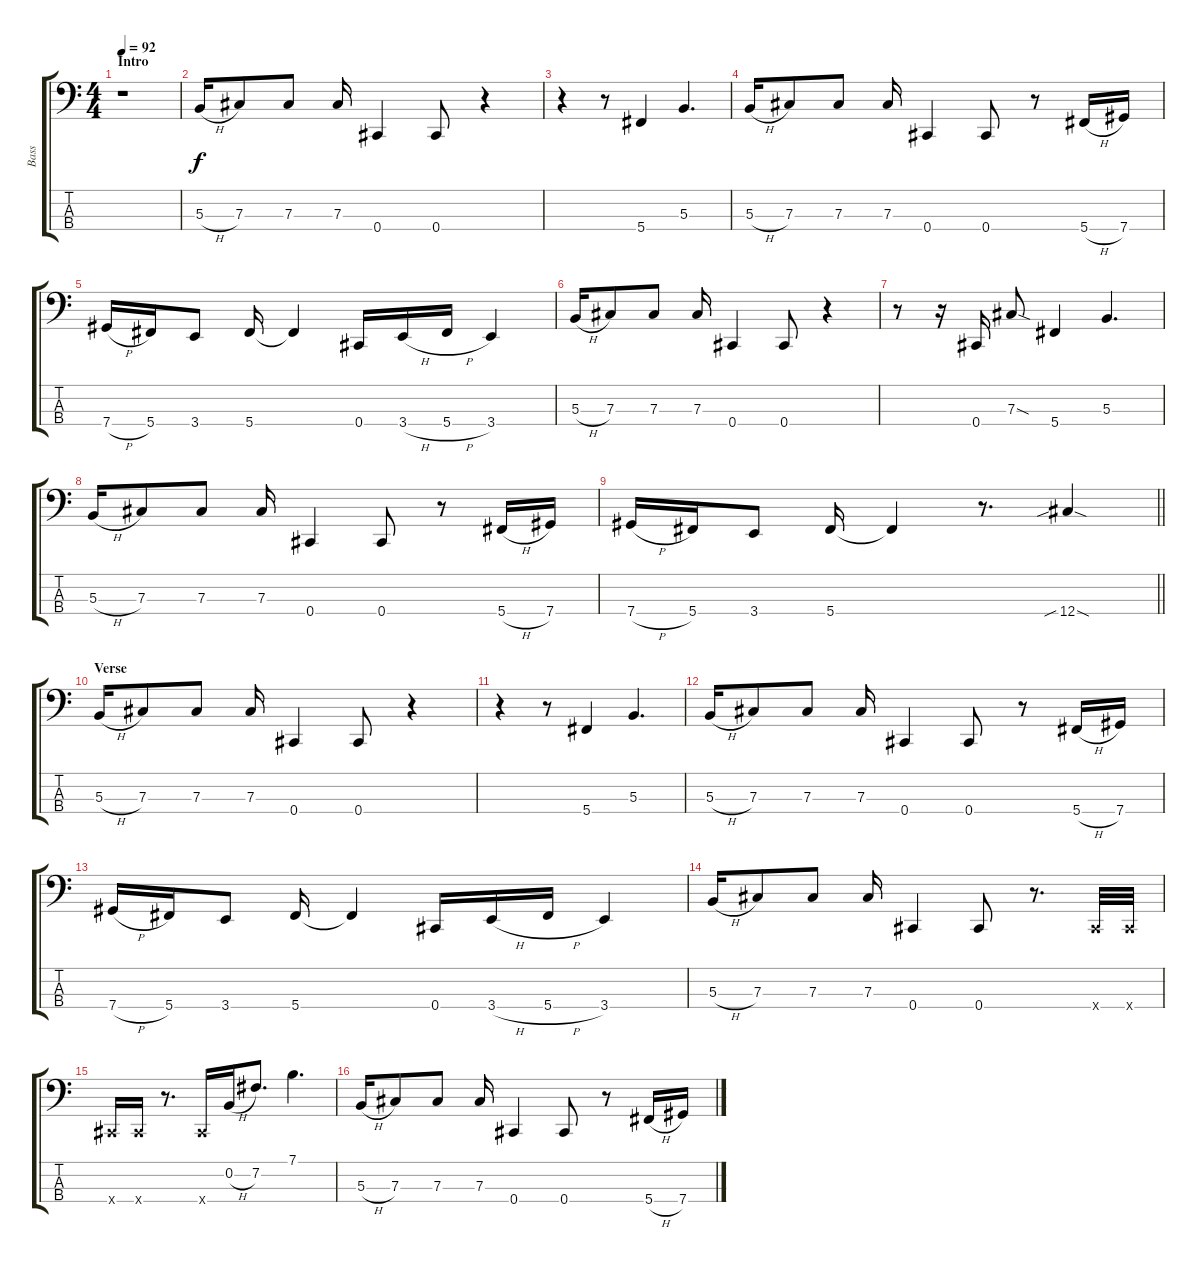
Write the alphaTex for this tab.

\track ("Bass" "Bass") {instrument electricbassfinger}
\staff {score tabs}
\tuning (E2 B1 Gb1 Db1) {hide}
\ts (4 4)
\section ("" "Intro")
\tempo 92
\clef f4
\ks c
r.1{dy f instrument electricbassfinger} |
5.3{h}.16 7.3.8 7.3.8 7.3.16 0.4.4 0.4.8 r.4 |
r.4 r.8 5.4.4 5.3.4{d} |
5.3{h}.16 7.3.8 7.3.8 7.3.16 0.4.4 0.4.8 r.8 5.4{h}.16 7.4.16 |
7.4{h}.16 5.4.16 3.4.8 5.4.16 5.4{t}.4 0.4.16 3.4{h}.16 5.4{h}.16 3.4.4 |
5.3{h}.16 7.3.8 7.3.8 7.3.16 0.4.4 0.4.8 r.4 |
r.8 r.16 0.4.16 7.3{sod}.8 5.4.4 5.3.4{d} |
5.3{h}.16 7.3.8 7.3.8 7.3.16 0.4.4 0.4.8 r.8 5.4{h}.16 7.4.16 |
\barLineRight lightlight
7.4{h}.16 5.4.16 3.4.8 5.4.16 5.4{t}.4 r.8{d} 12.4{sib sod}.4 |
\section ("" "Verse")
5.3{h}.16 7.3.8 7.3.8 7.3.16 0.4.4 0.4.8 r.4 |
r.4 r.8 5.4.4 5.3.4{d} |
5.3{h}.16 7.3.8 7.3.8 7.3.16 0.4.4 0.4.8 r.8 5.4{h}.16 7.4.16 |
7.4{h}.16 5.4.16 3.4.8 5.4.16 5.4{t}.4 0.4.16 3.4{h}.16 5.4{h}.16 3.4.4 |
5.3{h}.16 7.3.8 7.3.8 7.3.16 0.4.4 0.4.8 r.8{d} 0.4{x}.32 0.4{x}.32 |
0.4{x}.16 0.4{x}.16 r.8{d} 0.4{x}.16 0.2{h}.16 7.2.8{d} 7.1.4{d} |
5.3{h}.16 7.3.8 7.3.8 7.3.16 0.4.4 0.4.8 r.8 5.4{h}.16 7.4.16
